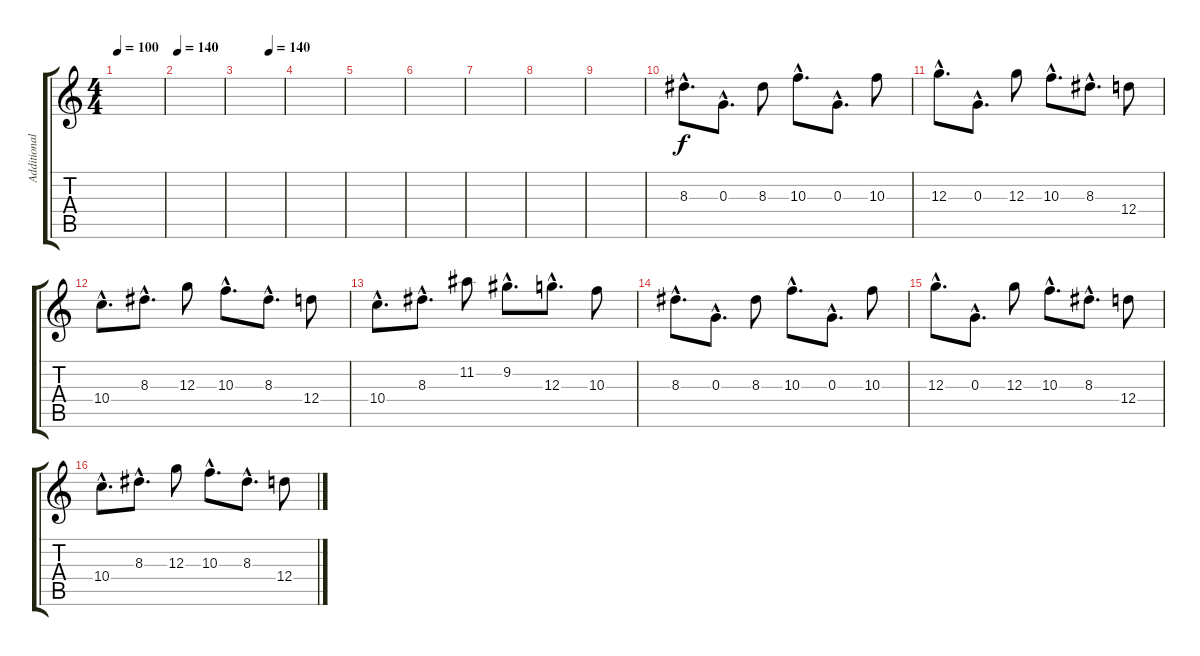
\track ("Additional Lead Guitar" "Additional") {instrument distortionguitar}
\staff {score tabs}
\tuning (E4 B3 G3 D3 A2 D2) {hide}
\ts (4 4)
\tempo 100
\clef g2
\ks c
|
\tempo 140
|
\tempo (140 0.6875)
|
|
|
|
|
|
|
8.3{hac}.8{d} 0.3{hac}.8{d} 8.3.8 10.3{hac}.8{d} 0.3{hac}.8{d} 10.3.8 |
12.3{hac}.8{d} 0.3{hac}.8{d} 12.3.8 10.3{hac}.8{d} 8.3{hac}.8{d} 12.4.8 |
10.4{hac}.8{d} 8.3{hac}.8{d} 12.3.8 10.3{hac}.8{d} 8.3{hac}.8{d} 12.4.8 |
10.4{hac}.8{d} 8.3{hac}.8{d} 11.2.8 9.2{hac}.8{d} 12.3{hac}.8{d} 10.3.8 |
8.3{hac}.8{d} 0.3{hac}.8{d} 8.3.8 10.3{hac}.8{d} 0.3{hac}.8{d} 10.3.8 |
12.3{hac}.8{d} 0.3{hac}.8{d} 12.3.8 10.3{hac}.8{d} 8.3{hac}.8{d} 12.4.8 |
10.4{hac}.8{d} 8.3{hac}.8{d} 12.3.8 10.3{hac}.8{d} 8.3{hac}.8{d} 12.4.8
